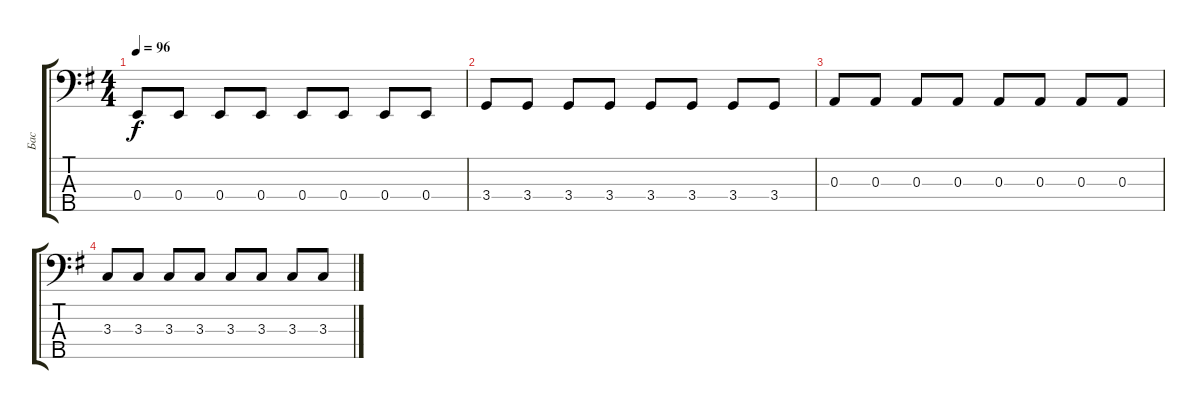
\track ("Бас" "Бас") {instrument electricbassfinger}
\staff {score tabs}
\tuning (G2 D2 A1 E1 B0) {hide}
\ts (4 4)
\tempo 96
\clef f4
\ks eminor
0.4.8{dy f} 0.4.8 0.4.8 0.4.8 0.4.8 0.4.8 0.4.8 0.4.8 |
3.4.8 3.4.8 3.4.8 3.4.8 3.4.8 3.4.8 3.4.8 3.4.8 |
0.3.8 0.3.8 0.3.8 0.3.8 0.3.8 0.3.8 0.3.8 0.3.8 |
3.3.8 3.3.8 3.3.8 3.3.8 3.3.8 3.3.8 3.3.8 3.3.8
